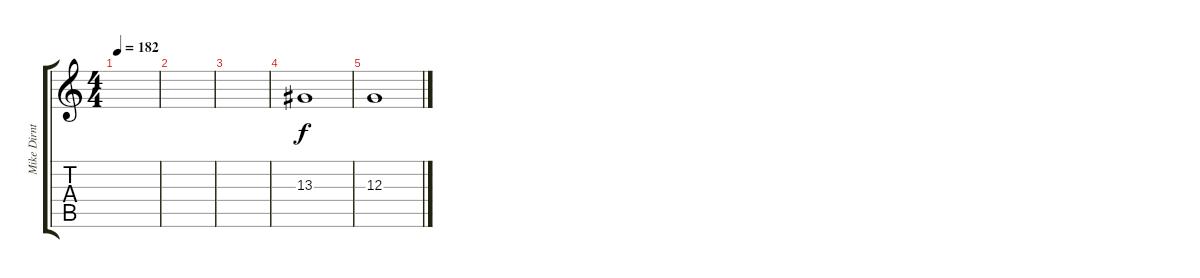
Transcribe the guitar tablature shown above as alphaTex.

\track ("Mike Dirnt (Coro)" "Mike Dirnt") {instrument lead2sawtooth}
\staff {score tabs}
\tuning (E4 B3 G3 D3 A2 E2) {hide}
\ts (4 4)
\tempo 182
\clef g2
\ks c
|
|
|
13.3.1 |
12.3.1
